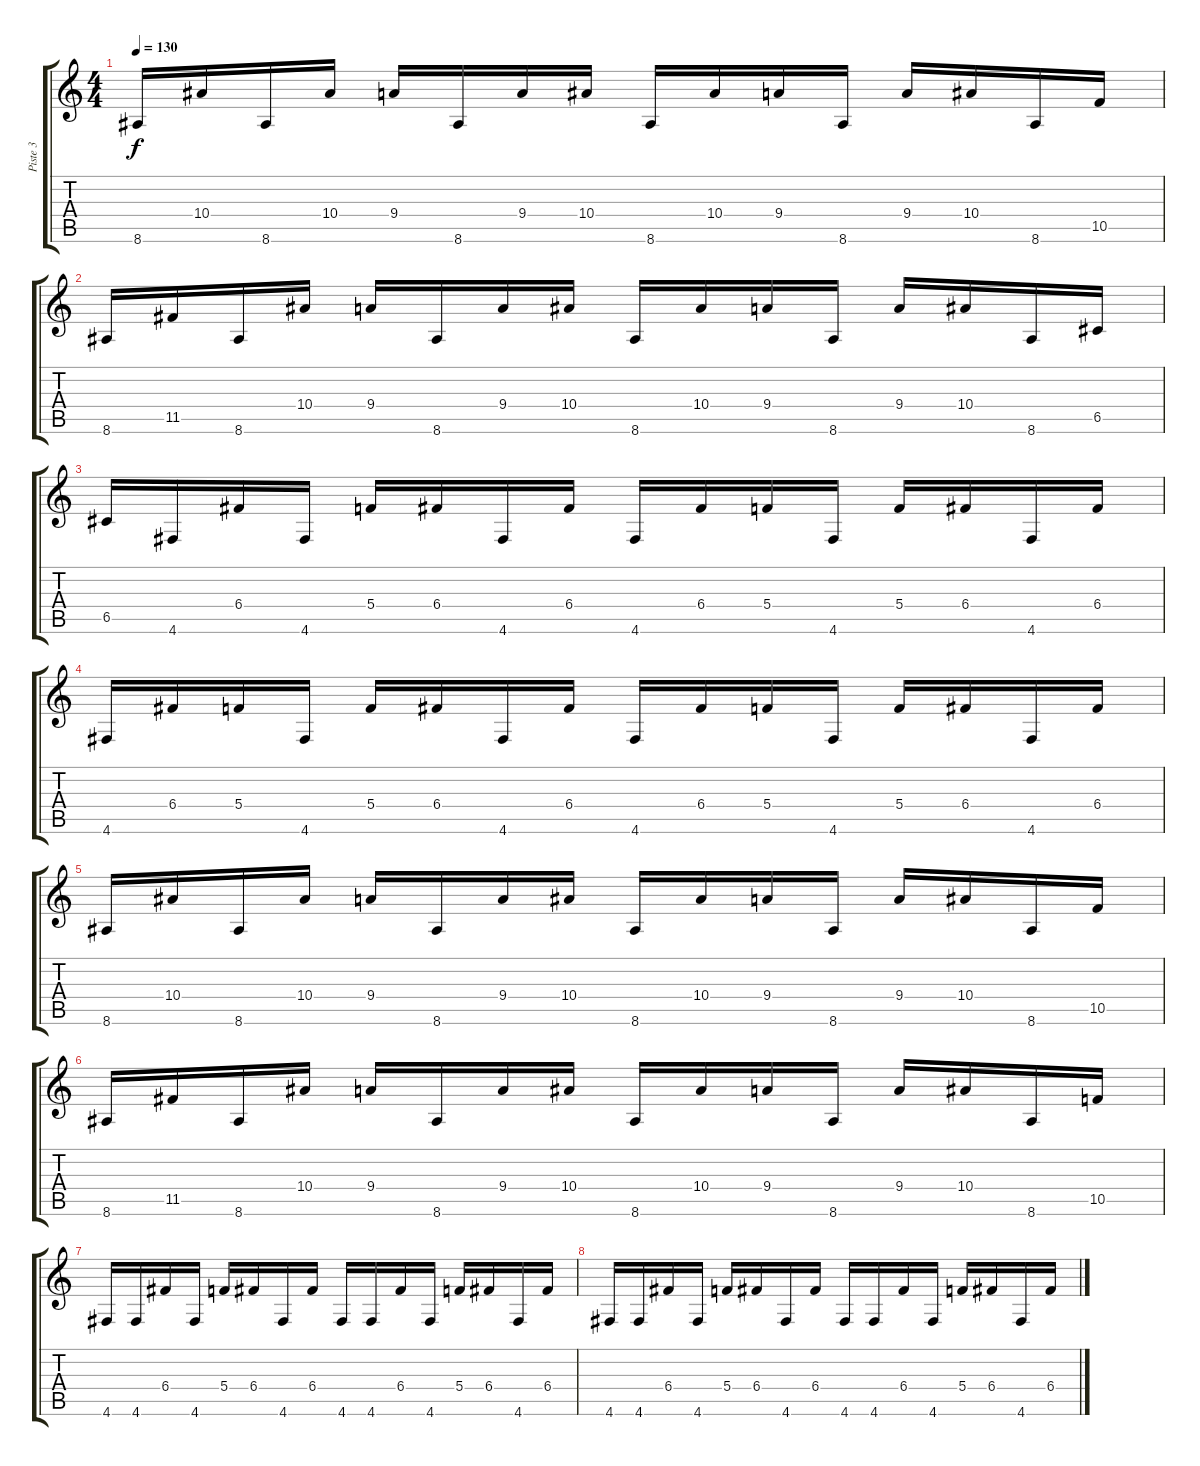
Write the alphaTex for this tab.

\track ("Piste 3" "Piste 3") {instrument distortionguitar}
\staff {score tabs}
\tuning (D4 A3 F3 C3 G2 D2) {hide}
\ts (4 4)
\tempo 130
\clef g2
\ks c
8.6.16{dy f} 10.4.16 8.6.16 10.4.16 9.4.16 8.6.16 9.4.16 10.4.16 8.6.16 10.4.16 9.4.16 8.6.16 9.4.16 10.4.16 8.6.16 10.5.16 |
8.6.16 11.5.16 8.6.16 10.4.16 9.4.16 8.6.16 9.4.16 10.4.16 8.6.16 10.4.16 9.4.16 8.6.16 9.4.16 10.4.16 8.6.16 6.5.16 |
6.5.16 4.6.16 6.4.16 4.6.16 5.4.16 6.4.16 4.6.16 6.4.16 4.6.16 6.4.16 5.4.16 4.6.16 5.4.16 6.4.16 4.6.16 6.4.16 |
4.6.16 6.4.16 5.4.16 4.6.16 5.4.16 6.4.16 4.6.16 6.4.16 4.6.16 6.4.16 5.4.16 4.6.16 5.4.16 6.4.16 4.6.16 6.4.16 |
8.6.16 10.4.16 8.6.16 10.4.16 9.4.16 8.6.16 9.4.16 10.4.16 8.6.16 10.4.16 9.4.16 8.6.16 9.4.16 10.4.16 8.6.16 10.5.16 |
8.6.16 11.5.16 8.6.16 10.4.16 9.4.16 8.6.16 9.4.16 10.4.16 8.6.16 10.4.16 9.4.16 8.6.16 9.4.16 10.4.16 8.6.16 10.5.16 |
4.6.16 4.6.16 6.4.16 4.6.16 5.4.16 6.4.16 4.6.16 6.4.16 4.6.16 4.6.16 6.4.16 4.6.16 5.4.16 6.4.16 4.6.16 6.4.16 |
4.6.16 4.6.16 6.4.16 4.6.16 5.4.16 6.4.16 4.6.16 6.4.16 4.6.16 4.6.16 6.4.16 4.6.16 5.4.16 6.4.16 4.6.16 6.4.16
